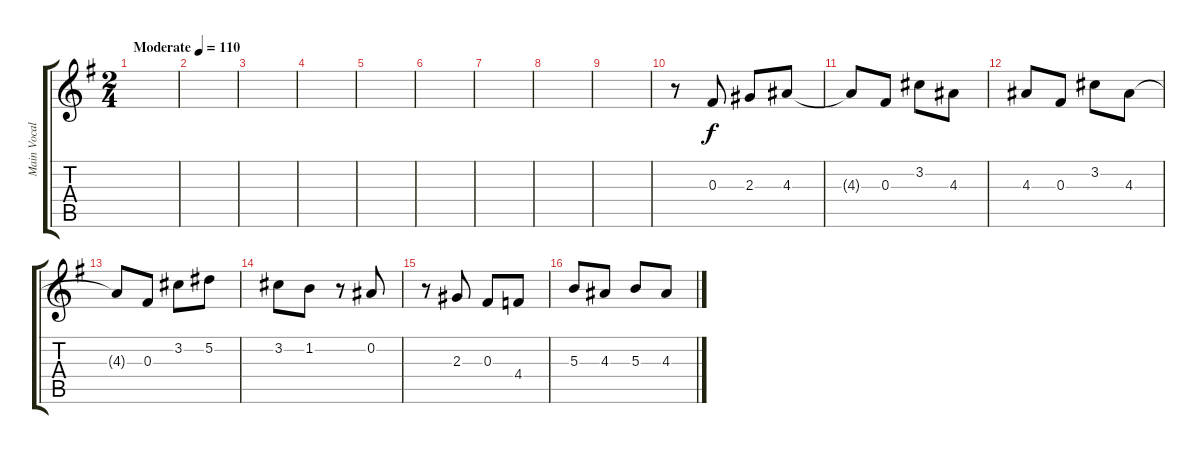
\track ("Main Vocals" "Main Vocal") {instrument overdrivenguitar}
\staff {score tabs}
\tuning (Eb4 Bb3 Gb3 Db3 Ab2 Eb2) {hide}
\ts (2 4)
\tempo (110 "Moderate")
\clef g2
\ks g
|
|
|
|
|
|
|
|
|
r.8 0.3.8 2.3.8 4.3.8 |
4.3{t}.8 0.3.8 3.2.8 4.3.8 |
4.3.8 0.3.8 3.2.8 4.3.8 |
4.3{t}.8 0.3.8 3.2.8 5.2.8 |
3.2.8 1.2.8 r.8 0.2.8 |
r.8 2.3.8 0.3.8 4.4.8 |
5.3.8 4.3.8 5.3.8 4.3.8
